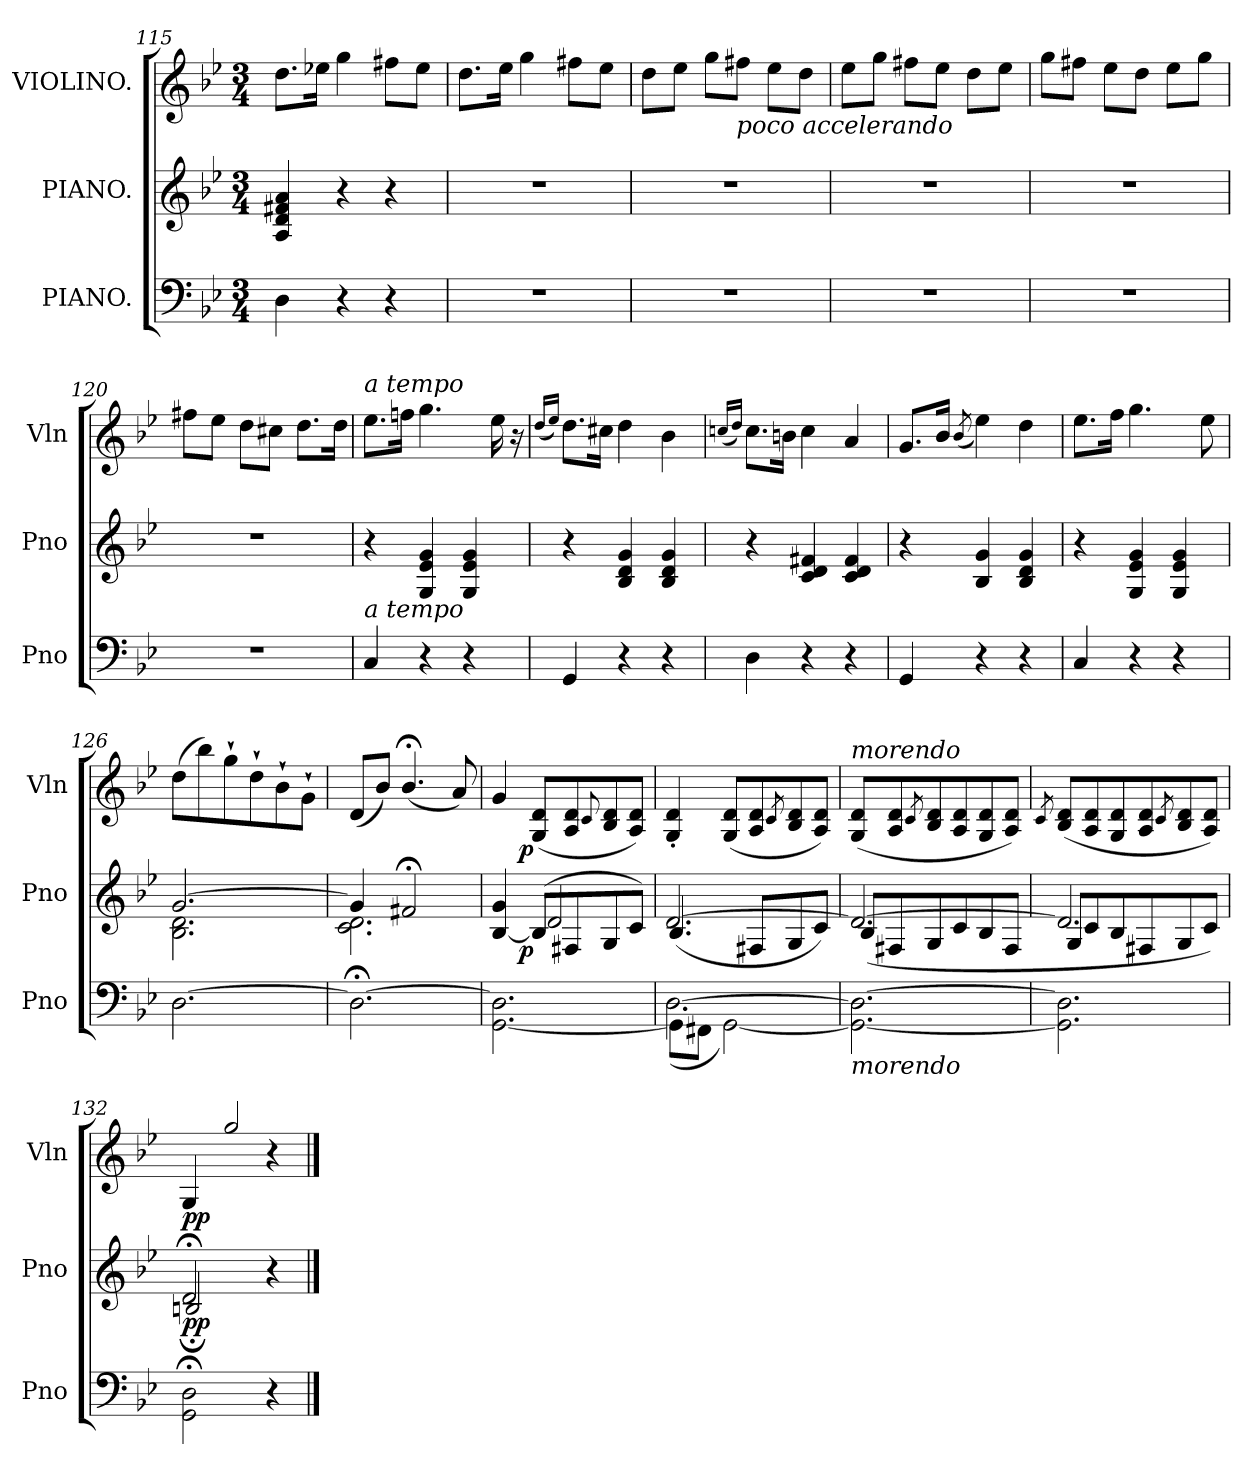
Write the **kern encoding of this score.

**kern	**kern	**dynam	**kern	**dynam
*part3	*part2	*part2	*part1	*part1
*staff3	*staff2	*staff2	*staff1	*staff1
*I"PIANO.	*I"PIANO.	*	*I"VIOLINO.	*
*I'Pno	*I'Pno	*	*I'Vln	*
*clefF4	*clefG2	*	*clefG2	*
*k[b-e-]	*k[b-e-]	*	*k[b-e-]	*
*M3/4	*M3/4	*	*M3/4	*
=115	=115	=115	=115	=115
4D\	4A/ 4d/ 4f#X/ 4a/	.	8.dd\L	.
.	.	.	16ee-X\Jk	.
4r	4r	.	4gg\	.
4r	4r	.	8ff#X\L	.
.	.	.	8ee-\J	.
=116	=116	=116	=116	=116
2.r	2.r	.	8.dd\L	.
.	.	.	16ee-\Jk	.
.	.	.	4gg\	.
.	.	.	8ff#X\L	.
.	.	.	8ee-\J	.
=117	=117	=117	=117	=117
2.r	2.r	.	8dd\L	.
.	.	.	8ee-\J	.
.	.	.	8gg\L	.
!	!	!	!LO:TX:b:i:t=poco accelerando	!
.	.	.	8ff#X\J	.
.	.	.	8ee-\L	.
.	.	.	8dd\J	.
=118	=118	=118	=118	=118
2.r	2.r	.	8ee-\L	.
.	.	.	8gg\J	.
.	.	.	8ff#X\L	.
.	.	.	8ee-\J	.
.	.	.	8dd\L	.
.	.	.	8ee-\J	.
=119	=119	=119	=119	=119
2.r	2.r	.	8gg\L	.
.	.	.	8ff#X\J	.
.	.	.	8ee-\L	.
.	.	.	8dd\J	.
.	.	.	8ee-\L	.
.	.	.	8gg\J	.
=120	=120	=120	=120	=120
2.r	2.r	.	8ff#X\L	.
.	.	.	8ee-\J	.
.	.	.	8dd\L	.
.	.	.	8cc#X\J	.
.	.	.	8.dd\L	.
.	.	.	16dd\Jk	.
=121	=121	=121	=121	=121
!	!	!	!LO:TX:a:i:t=a tempo	!
!LO:TX:a:i:t=a tempo	!	!	!	!
4C/	4r	.	8.ee-\L	.
.	.	.	16ffn\Jk	.
4r	4G/ 4e-/ 4g/	.	4.gg\	.
4r	4G/ 4e-/ 4g/	.	.	.
.	.	.	16ee-\	.
.	.	.	16r	.
=122	=122	=122	=122	=122
.	.	.	(16qqdd/LL	.
.	.	.	16qqee-/JJ)	.
4GG/	4r	.	8.dd\L	.
.	.	.	16cc#X\Jk	.
4r	4B-/ 4d/ 4g/	.	4dd\	.
4r	4B-/ 4d/ 4g/	.	4b-\	.
=123	=123	=123	=123	=123
.	.	.	(16qqccn/LL	.
.	.	.	16qqdd/JJ)	.
4D\	4r	.	8.cc\L	.
.	.	.	16bn\Jk	.
4r	4c/ 4d/ 4f#X/	.	4cc\	.
4r	4c/ 4d/ 4f#/	.	4a/	.
=124	=124	=124	=124	=124
4GG/	4r	.	8.g/L	.
.	.	.	16b-/Jk	.
.	.	.	(8qb-/	.
4r	4B-/ 4g/	.	4ee-\)	.
4r	4B-/ 4d/ 4g/	.	4dd\	.
=125	=125	=125	=125	=125
4C/	4r	.	8.ee-\L	.
.	.	.	16ff\Jk	.
4r	4G/ 4e-/ 4g/	.	4.gg\	.
4r	4G/ 4e-/ 4g/	.	.	.
.	.	.	8ee-\	.
=126	=126	=126	=126	=126
*	*^	*	*	*
[2.D\	[2.g/	2.B-\ 2.d\	.	(8dd\L	.
.	.	.	.	8bb-\)	.
.	.	.	.	8gg`\	.
.	.	.	.	8dd`\	.
.	.	.	.	8b-`\	.
.	.	.	.	8g`\J	.
=127	=127	=127	=127	=127	=127
2.D;<\_	4g/]	2.c\ 2.d\	.	(8d/L	.
.	.	.	.	8b-/J)	.
.	2f#X;</	.	.	(4.b-;</	.
.	.	.	.	8a/)	.
=128	=128	=128	=128	=128	=128
[2.GG\ 2.D]\	[4B-/ 4g/	4ryy	.	4g/	.
!	!	!	!LO:DY:rj	!	!LO:DY:rj
.	(8B-/L]	2d/	p	(8G/ 8d/L	p
.	8F#X/	.	.	8A/ 8d/	.
.	.	.	.	8qqc/	.
.	8G/	.	.	8B-/ 8d/	.
.	8c/J)	.	.	8A/ 8d/J)	.
=129	=129	=129	=129	=129	=129
*^	*	*	*	*	*
[2.D\	(8GG\L]	[2.d/	(4.B-/	.	4G'/ 4d'/	.
.	8FF#X\J	.	.	.	.	.
.	[2GG\)	.	.	.	(8G/ 8d/L	.
.	.	.	8F#X/L	.	8A/ 8d/	.
.	.	.	.	.	8qc/	.
.	.	.	8G/	.	8B-/ 8d/	.
.	.	.	8c/J)	.	8A/ 8d/J)	.
*v	*v	*	*	*	*	*
=130	=130	=130	=130	=130	=130
!	!	!	!	!LO:TX:a:i:t=morendo	!
!LO:TX:b:i:t=morendo	!	!	!	!	!
2.GG_\ 2.D_\	2.d/_	(8B-/L	.	(8G/ 8d/L	.
.	.	8F#X/	.	8A/ 8d/	.
.	.	.	.	8qc/	.
.	.	8G/	.	8B-/ 8d/	.
.	.	8c/	.	8A/ 8d/	.
.	.	8B-/	.	8G/ 8d/	.
.	.	8F#/J	.	8A/ 8d/J)	.
=131	=131	=131	=131	=131	=131
.	.	.	.	8qc/	.
2.GG]\ 2.D]\	2.d/]	8G/L	.	(8B-/ 8d/L	.
.	.	8c/	.	8A/ 8d/	.
.	.	8B-/	.	8G/ 8d/	.
.	.	8F#X/	.	8A/ 8d/	.
.	.	.	.	8qc/	.
.	.	8G/	.	8B-/ 8d/	.
.	.	8c/J)	.	8A/ 8d/J)	.
=132	=132	=132	=132	=132	=132
2GG;<\ 2D;<\	2d;</	2Bn;</	pp	4G/	pp
!	!	!	!	!LO:N:vis=2	!
.	.	.	.	4gg/	.
4r	4ryy	4r	.	4r	.
*	*v	*v	*	*	*
==	==	==	==	==
*-	*-	*-	*-	*-
